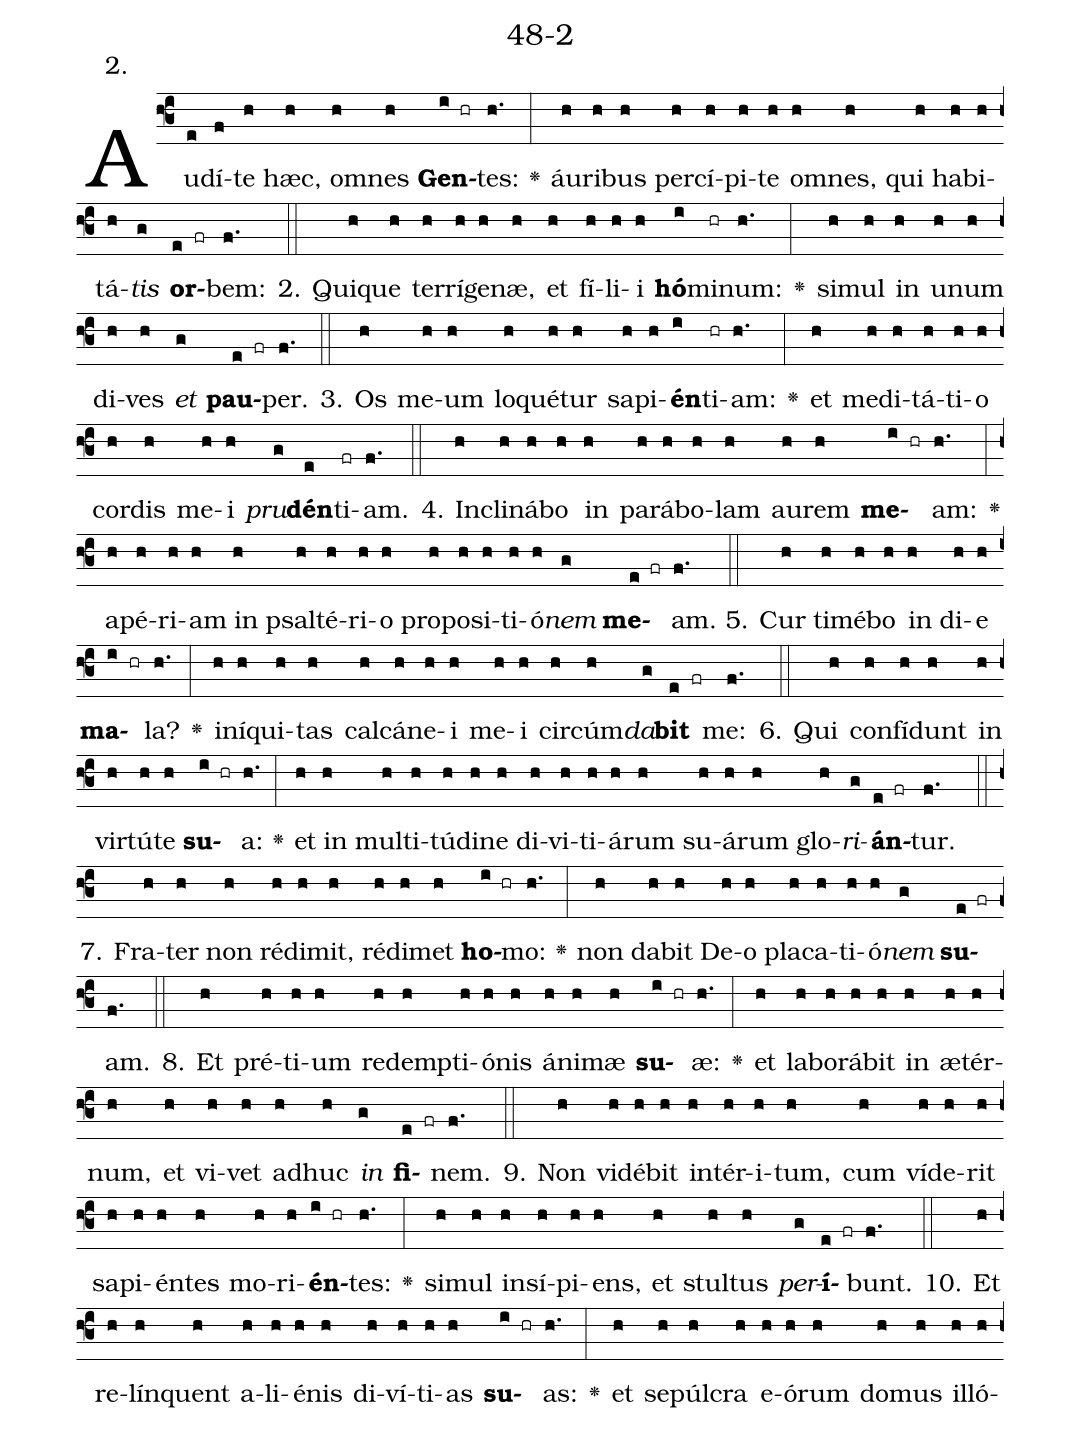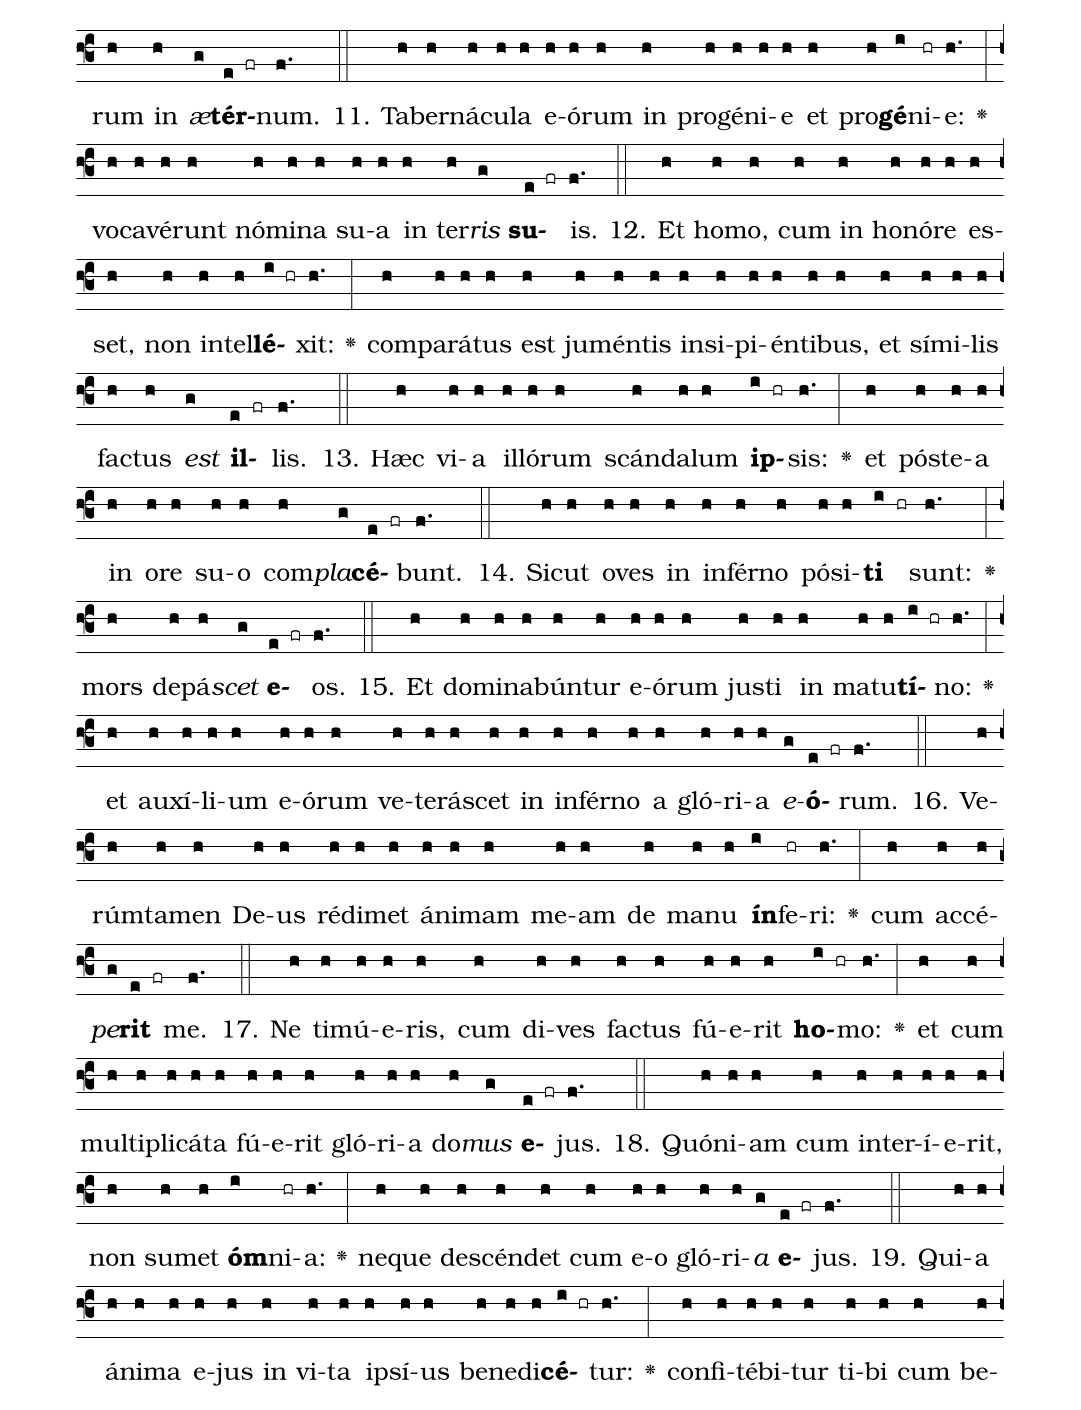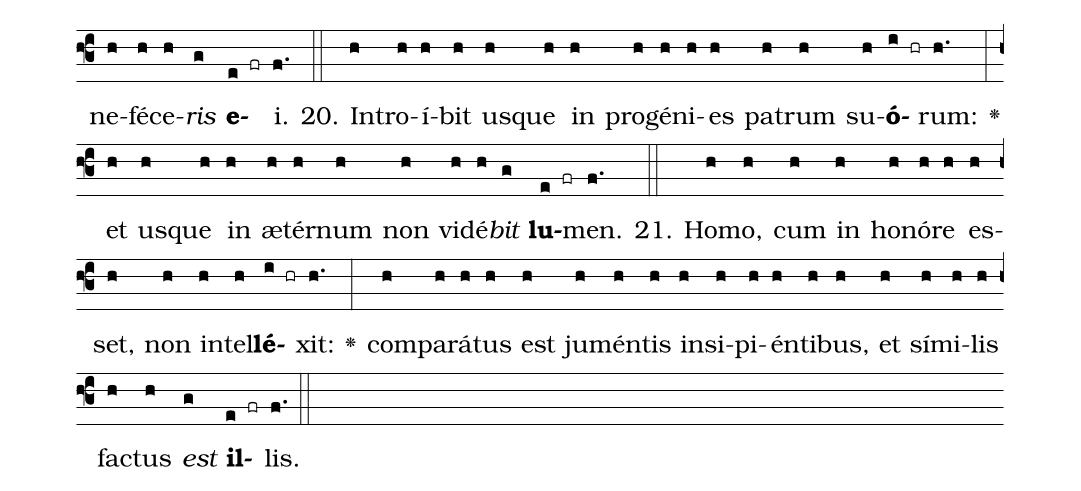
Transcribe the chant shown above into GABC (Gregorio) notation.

name: 48-2;
annotation: 2.;
%%
(f3)Au(e)dí(f)te(h) hæc,(h) om(h)nes(h) <b>Gen</b>(i hr)tes:(h.) <v>\greheightstar</v>(:) áu(h)ri(h)bus(h) per(h)cí(h)pi(h)te(h) om(h)nes,(h) qui(h) ha(h)bi(h)tá(h)<i>tis</i>(g) <b>or</b>(e fr)bem:(f.) (::)
2. Qui(h)que(h) ter(h)rí(h)ge(h)næ,(h) et(h) fí(h)li(h)i(h) <b>hó</b>(i)mi(hr)num:(h.) <v>\greheightstar</v>(:) si(h)mul(h) in(h) u(h)num(h) di(h)ves(h) <i>et</i>(g) <b>pau</b>(e fr)per.(f.) (::)
3. Os(h) me(h)um(h) lo(h)qué(h)tur(h) sa(h)pi(h)<b>én</b>(i)ti(hr)am:(h.) <v>\greheightstar</v>(:) et(h) me(h)di(h)tá(h)ti(h)o(h) cor(h)dis(h) me(h)i(h) <i>pru</i>(g)<b>dén</b>(e)ti(fr)am.(f.) (::)
4. In(h)cli(h)ná(h)bo(h) in(h) pa(h)rá(h)bo(h)lam(h) au(h)rem(h) <b>me</b>(i hr)am:(h.) <v>\greheightstar</v>(:) a(h)pé(h)ri(h)am(h) in(h) psal(h)té(h)ri(h)o(h) pro(h)po(h)si(h)ti(h)ó(h)<i>nem</i>(g) <b>me</b>(e fr)am.(f.) (::)
5. Cur(h) ti(h)mé(h)bo(h) in(h) di(h)e(h) <b>ma</b>(i hr)la?(h.) <v>\greheightstar</v>(:) in(h)í(h)qui(h)tas(h) cal(h)cá(h)ne(h)i(h) me(h)i(h) cir(h)cúm(h)<i>da</i>(g)<b>bit</b>(e fr) me:(f.) (::)
6. Qui(h) con(h)fí(h)dunt(h) in(h) vir(h)tú(h)te(h) <b>su</b>(i hr)a:(h.) <v>\greheightstar</v>(:) et(h) in(h) mul(h)ti(h)tú(h)di(h)ne(h) di(h)vi(h)ti(h)á(h)rum(h) su(h)á(h)rum(h) glo(h)<i>ri</i>(g)<b>án</b>(e fr)tur.(f.) (::)
7. Fra(h)ter(h) non(h) réd(h)i(h)mit,(h) réd(h)i(h)met(h) <b>ho</b>(i hr)mo:(h.) <v>\greheightstar</v>(:) non(h) da(h)bit(h) De(h)o(h) pla(h)ca(h)ti(h)ó(h)<i>nem</i>(g) <b>su</b>(e fr)am.(f.) (::)
8. Et(h) pré(h)ti(h)um(h) red(h)emp(h)ti(h)ó(h)nis(h) á(h)ni(h)mæ(h) <b>su</b>(i hr)æ:(h.) <v>\greheightstar</v>(:) et(h) la(h)bo(h)rá(h)bit(h) in(h) æ(h)tér(h)num,(h) et(h) vi(h)vet(h) ad(h)huc(h) <i>in</i>(g) <b>fi</b>(e fr)nem.(f.) (::)
9. Non(h) vi(h)dé(h)bit(h) in(h)tér(h)i(h)tum,(h) cum(h) ví(h)de(h)rit(h) sa(h)pi(h)én(h)tes(h) mo(h)ri(h)<b>én</b>(i hr)tes:(h.) <v>\greheightstar</v>(:) si(h)mul(h) in(h)sí(h)pi(h)ens,(h) et(h) stul(h)tus(h) <i>per</i>(g)<b>í</b>(e fr)bunt.(f.) (::)
10. Et(h) re(h)lín(h)quent(h) a(h)li(h)é(h)nis(h) di(h)ví(h)ti(h)as(h) <b>su</b>(i hr)as:(h.) <v>\greheightstar</v>(:) et(h) se(h)púl(h)cra(h) e(h)ó(h)rum(h) do(h)mus(h) il(h)ló(h)rum(h) in(h) <i>æ</i>(g)<b>tér</b>(e fr)num.(f.) (::)
11. Ta(h)ber(h)ná(h)cu(h)la(h) e(h)ó(h)rum(h) in(h) pro(h)gé(h)ni(h)e(h) et(h) pro(h)<b>gé</b>(i)ni(hr)e:(h.) <v>\greheightstar</v>(:) vo(h)ca(h)vé(h)runt(h) nó(h)mi(h)na(h) su(h)a(h) in(h) ter(h)<i>ris</i>(g) <b>su</b>(e fr)is.(f.) (::)
12. Et(h) ho(h)mo,(h) cum(h) in(h) ho(h)nó(h)re(h) es(h)set,(h) non(h) in(h)tel(h)<b>lé</b>(i hr)xit:(h.) <v>\greheightstar</v>(:) com(h)pa(h)rá(h)tus(h) est(h) ju(h)mén(h)tis(h) in(h)si(h)pi(h)én(h)ti(h)bus,(h) et(h) sí(h)mi(h)lis(h) fac(h)tus(h) <i>est</i>(g) <b>il</b>(e fr)lis.(f.) (::)
13. Hæc(h) vi(h)a(h) il(h)ló(h)rum(h) scán(h)da(h)lum(h) <b>ip</b>(i hr)sis:(h.) <v>\greheightstar</v>(:) et(h) póst(h)e(h)a(h) in(h) o(h)re(h) su(h)o(h) com(h)<i>pla</i>(g)<b>cé</b>(e fr)bunt.(f.) (::)
14. Sic(h)ut(h) o(h)ves(h) in(h) in(h)fér(h)no(h) pó(h)si(h)<b>ti</b>(i hr) sunt:(h.) <v>\greheightstar</v>(:) mors(h) de(h)pá(h)<i>scet</i>(g) <b>e</b>(e fr)os.(f.) (::)
15. Et(h) do(h)mi(h)na(h)bún(h)tur(h) e(h)ó(h)rum(h) jus(h)ti(h) in(h) ma(h)tu(h)<b>tí</b>(i hr)no:(h.) <v>\greheightstar</v>(:) et(h) au(h)xí(h)li(h)um(h) e(h)ó(h)rum(h) ve(h)te(h)rá(h)scet(h) in(h) in(h)fér(h)no(h) a(h) gló(h)ri(h)a(h) <i>e</i>(g)<b>ó</b>(e fr)rum.(f.) (::)
16. Ve(h)rúm(h)ta(h)men(h) De(h)us(h) réd(h)i(h)met(h) á(h)ni(h)mam(h) me(h)am(h) de(h) ma(h)nu(h) <b>ín</b>(i)fe(hr)ri:(h.) <v>\greheightstar</v>(:) cum(h) ac(h)cé(h)<i>pe</i>(g)<b>rit</b>(e fr) me.(f.) (::)
17. Ne(h) ti(h)mú(h)e(h)ris,(h) cum(h) di(h)ves(h) fac(h)tus(h) fú(h)e(h)rit(h) <b>ho</b>(i hr)mo:(h.) <v>\greheightstar</v>(:) et(h) cum(h) mul(h)ti(h)pli(h)cá(h)ta(h) fú(h)e(h)rit(h) gló(h)ri(h)a(h) do(h)<i>mus</i>(g) <b>e</b>(e fr)jus.(f.) (::)
18. Quón(h)i(h)am(h) cum(h) in(h)ter(h)í(h)e(h)rit,(h) non(h) su(h)met(h) <b>óm</b>(i)ni(hr)a:(h.) <v>\greheightstar</v>(:) ne(h)que(h) de(h)scén(h)det(h) cum(h) e(h)o(h) gló(h)ri(h)<i>a</i>(g) <b>e</b>(e fr)jus.(f.) (::)
19. Qui(h)a(h) á(h)ni(h)ma(h) e(h)jus(h) in(h) vi(h)ta(h) ip(h)sí(h)us(h) be(h)ne(h)di(h)<b>cé</b>(i hr)tur:(h.) <v>\greheightstar</v>(:) con(h)fi(h)té(h)bi(h)tur(h) ti(h)bi(h) cum(h) be(h)ne(h)fé(h)ce(h)<i>ris</i>(g) <b>e</b>(e fr)i.(f.) (::)
20. In(h)tro(h)í(h)bit(h) us(h)que(h) in(h) pro(h)gé(h)ni(h)es(h) pa(h)trum(h) su(h)<b>ó</b>(i hr)rum:(h.) <v>\greheightstar</v>(:) et(h) us(h)que(h) in(h) æ(h)tér(h)num(h) non(h) vi(h)dé(h)<i>bit</i>(g) <b>lu</b>(e fr)men.(f.) (::)
21. Ho(h)mo,(h) cum(h) in(h) ho(h)nó(h)re(h) es(h)set,(h) non(h) in(h)tel(h)<b>lé</b>(i hr)xit:(h.) <v>\greheightstar</v>(:) com(h)pa(h)rá(h)tus(h) est(h) ju(h)mén(h)tis(h) in(h)si(h)pi(h)én(h)ti(h)bus,(h) et(h) sí(h)mi(h)lis(h) fac(h)tus(h) <i>est</i>(g) <b>il</b>(e fr)lis.(f.) (::)
